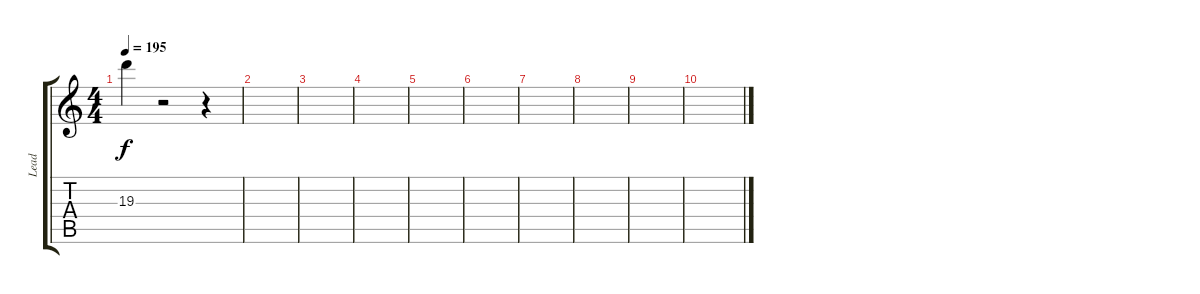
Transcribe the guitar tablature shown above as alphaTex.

\track ("Lead" "Lead") {instrument overdrivenguitar}
\staff {score tabs}
\tuning (E4 B3 G3 D3 A2 E2) {hide}
\ts (4 4)
\tempo 195
\clef g2
\ks c
19.3{t}.4{dy f} r.2 r.4 |
\section ("" "")
|
|
|
|
|
|
|
|
\section ("" "")
